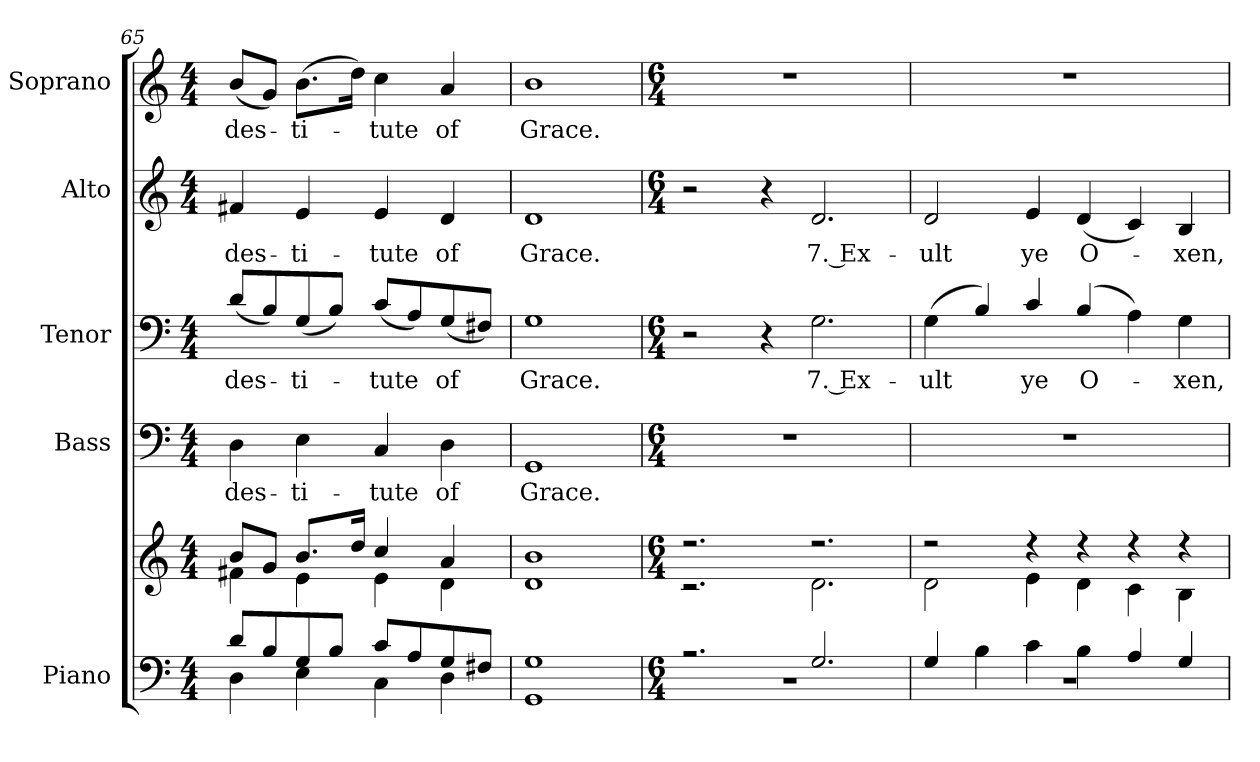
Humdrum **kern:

**kern	**kern	**kern	**text	**kern	**text	**kern	**text	**kern	**text
*part5	*part5	*part4	*part4	*part3	*part3	*part2	*part2	*part1	*part1
*staff6	*staff5	*staff4	*staff4	*staff3	*staff3	*staff2	*staff2	*staff1	*staff1
*I"Piano	*	*I"Bass	*	*I"Tenor	*	*I"Alto	*	*I"Soprano	*
*I'Pno.	*	*I'B.	*	*I'T.	*	*I'A.	*	*I'S.	*
*clefF4	*clefG2	*clefF4	*	*clefF4	*	*clefG2	*	*clefG2	*
*k[]	*k[]	*k[]	*	*k[]	*	*k[]	*	*k[]	*
*C:	*C:	*C:	*	*C:	*	*C:	*	*C:	*
*M4/4	*M4/4	*M4/4	*	*M4/4	*	*M4/4	*	*M4/4	*
=65	=65	=65	=65	=65	=65	=65	=65	=65	=65
*^	*^	*	*	*	*	*	*	*	*
!	!	!	!	!	!LO:LY:b:color=#000000	!	!	!	!	!	!
!	!	!	!	!	!	!	!LO:LY:b:color=#000000	!	!	!	!
!	!	!	!	!	!	!	!	!	!LO:LY:b:color=#000000	!	!
!	!	!	!	!	!	!	!	!	!	!	!LO:LY:b:color=#000000
8di/L	4Di\	8bi/L	4f#Xi\	4Di\	des-	(8di/L	des-	4f#Xi/	des-	(8bi/L	des-
8Bi/	.	8gi/J	.	.	.	8Bi/)	.	.	.	8gi/J)	.
!	!	!	!	!	!LO:LY:b:color=#000000	!	!	!	!	!	!
!	!	!	!	!	!	!	!LO:LY:b:color=#000000	!	!	!	!
!	!	!	!	!	!	!	!	!	!LO:LY:b:color=#000000	!	!
!	!	!	!	!	!	!	!	!	!	!	!LO:LY:b:color=#000000
8Gi/	4Ei\	8.bi/L	4ei\	4Ei\	-ti-	(8Gi/	-ti-	4ei/	-ti-	(8.bi\L	-ti-
8Bi/J	.	.	.	.	.	8Bi/J)	.	.	.	.	.
.	.	16ddi/Jk	.	.	.	.	.	.	.	16ddi\Jk)	.
!	!	!	!	!	!LO:LY:b:color=#000000	!	!	!	!	!	!
!	!	!	!	!	!	!	!LO:LY:b:color=#000000	!	!	!	!
!	!	!	!	!	!	!	!	!	!LO:LY:b:color=#000000	!	!
!	!	!	!	!	!	!	!	!	!	!	!LO:LY:b:color=#000000
8ci/L	4Ci\	4cci/	4ei\	4Ci/	-tute	(8ci/L	-tute	4ei/	-tute	4cci\	-tute
8Ai/	.	.	.	.	.	8Ai/)	.	.	.	.	.
!	!	!	!	!	!LO:LY:b:color=#000000	!	!	!	!	!	!
!	!	!	!	!	!	!	!LO:LY:b:color=#000000	!	!	!	!
!	!	!	!	!	!	!	!	!	!LO:LY:b:color=#000000	!	!
!	!	!	!	!	!	!	!	!	!	!	!LO:LY:b:color=#000000
8Gi/	4Di\	4ai/	4di\	4Di\	of	(8Gi/	of	4di/	of	4ai/	of
8F#Xi/J	.	.	.	.	.	8F#Xi/J)	.	.	.	.	.
=66	=66	=66	=66	=66	=66	=66	=66	=66	=66	=66	=66
!	!	!	!	!	!LO:LY:b:color=#000000	!	!	!	!	!	!
!	!	!	!	!	!	!	!LO:LY:b:color=#000000	!	!	!	!
!	!	!	!	!	!	!	!	!	!LO:LY:b:color=#000000	!	!
!	!	!	!	!	!	!	!	!	!	!	!LO:LY:b:color=#000000
1Gi	1GGi	1bi	1di	1GGi	Grace.	1Gi	Grace.	1di	Grace.	1bi	Grace.
!!LO:PB:g=z
=67	=67	=67	=67	=67	=67	=67	=67	=67	=67	=67	=67
*M6/4	*	*M6/4	*	*M6/4	*	*M6/4	*	*M6/4	*	*M6/4	*
*	*	*MM180	*	*	*	*	*	*	*	*MM180	*
!	!LO:N:vis=1	!	!	!LO:N:vis=1	!	!	!	!	!	!LO:N:vis=1	!
2.r	1.r	2.r	2.r	1.r	.	2r	.	2r	.	1.r	.
.	.	.	.	.	.	4r	.	4r	.	.	.
!	!	!	!	!	!	!	!LO:LY:b:color=#000000	!	!	!	!
!	!	!	!	!	!	!	!	!	!LO:LY:b:color=#000000	!	!
2.Gi/	.	2.r	2.di\	.	.	2.Gi\	7. Ex-	2.di/	7. Ex-	.	.
=68	=68	=68	=68	=68	=68	=68	=68	=68	=68	=68	=68
!	!LO:N:vis=1	!	!	!LO:N:vis=1	!	!	!	!	!	!	!
!	!	!	!	!	!	!	!LO:LY:b:color=#000000	!	!	!	!
!	!	!	!	!	!	!	!	!	!LO:LY:b:color=#000000	!LO:N:vis=1	!
4Gi/	1.r	2r	2di\	1.r	.	(4Gi\	-ult	2di/	-ult	1.r	.
4Bi\	.	.	.	.	.	4Bi/)	.	.	.	.	.
!	!	!	!	!	!	!	!LO:LY:b:color=#000000	!	!	!	!
!	!	!	!	!	!	!	!	!	!LO:LY:b:color=#000000	!	!
4ci\	.	4r	4ei\	.	.	4ci/	ye	4ei/	ye	.	.
!	!	!	!	!	!	!	!LO:LY:b:color=#000000	!	!	!	!
!	!	!	!	!	!	!	!	!	!LO:LY:b:color=#000000	!	!
4Bi\	.	4r	4di\	.	.	(4Bi/	O-	(4di/	O-	.	.
4Ai/	.	4r	4ci\	.	.	4Ai\)	.	4ci/)	.	.	.
!	!	!	!	!	!	!	!LO:LY:b:color=#000000	!	!	!	!
!	!	!	!	!	!	!	!	!	!LO:LY:b:color=#000000	!	!
4Gi/	.	4r	4Bi\	.	.	4Gi\	-xen,	4Bi/	-xen,	.	.
*v	*v	*	*	*	*	*	*	*	*	*	*
*	*v	*v	*	*	*	*	*	*	*	*
=	=	=	=	=	=	=	=	=	=
*-	*-	*-	*-	*-	*-	*-	*-	*-	*-
